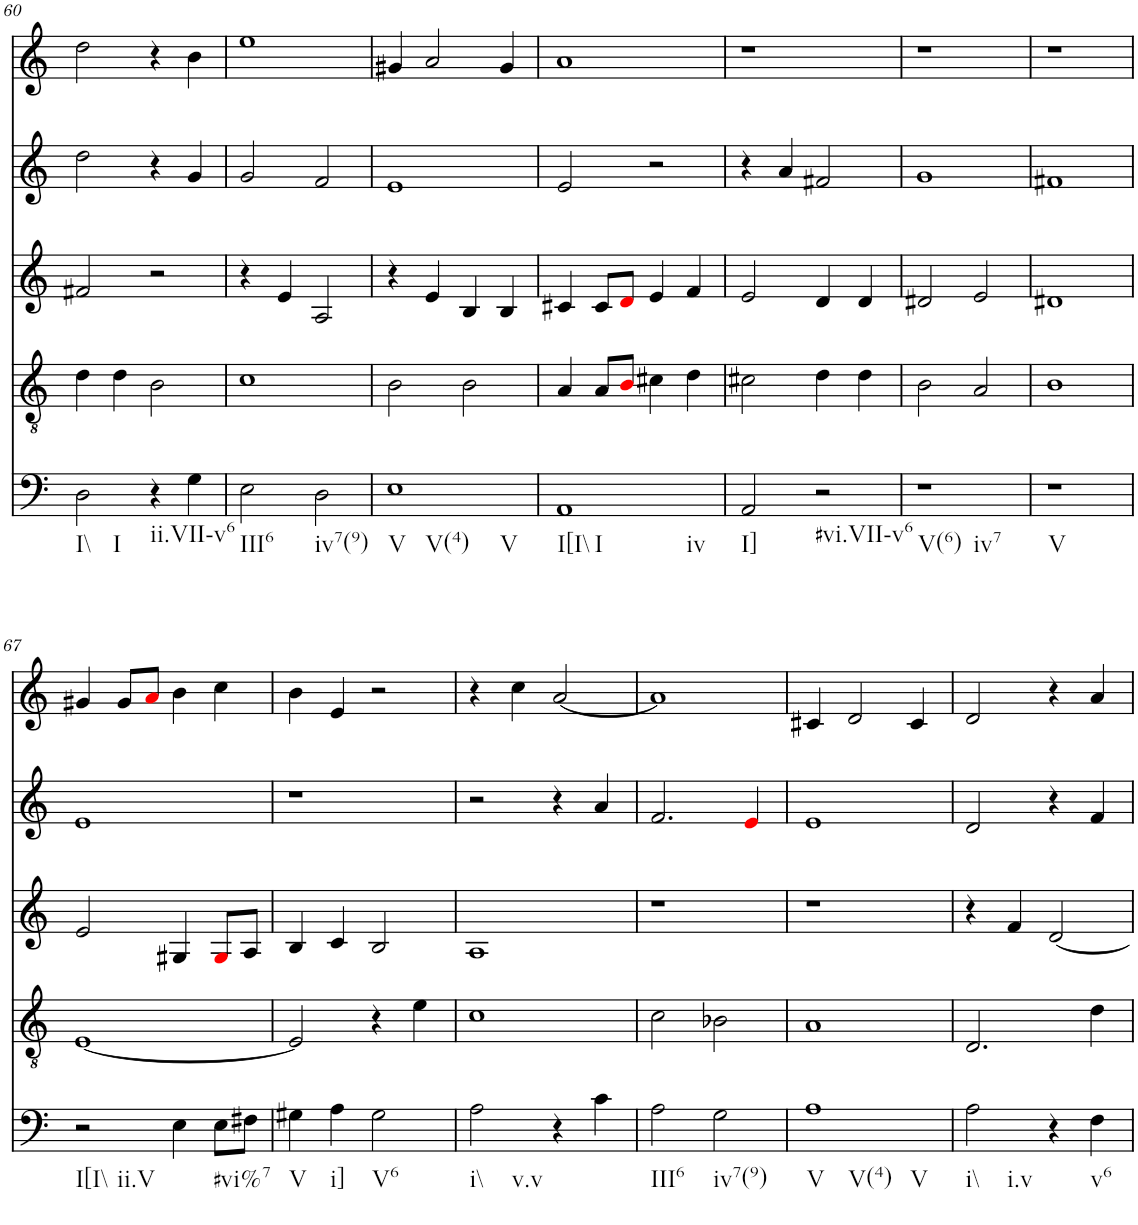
**kern	**kern	**kern	**kern	**kern
*part5	*part4	*part3	*part2	*part1
*staff5	*staff4	*staff3	*staff2	*staff1
*I"vox	*I"vox	*I"vox	*I"vox	*I"vox
!!LO:PB:g=z
*clefF4	*clefGv2	*clefG2	*clefG2	*clefG2
*k[]	*k[]	*k[]	*k[]	*k[]
*M4/4	*M4/4	*M4/4	*M4/4	*M4/4
=60	=60	=60	=60	=60
!LO:TX:b:t=I\\	!	!	!	!
!LO:TX:b:t=I	!	!	!	!
2D\	4d\	2f#X/	2dd\	2dd\
.	4d\	.	.	.
!LO:TX:b:t=ii.VII-v6	!	!	!	!
4r	2B\	2r	4r	4r
4G\	.	.	4g/	4b\
=61	=61	=61	=61	=61
!LO:TX:b:t=III6	!	!	!	!
2E\	1c	4r	2g/	1ee
.	.	4e/	.	.
!LO:TX:b:t=iv7(9)	!	!	!	!
2D\	.	2A/	2f/	.
=62	=62	=62	=62	=62
!LO:TX:b:t=V	!	!	!	!
!LO:TX:b:t=V(4)	!	!	!	!
!LO:TX:b:t=V	!	!	!	!
1E	2B\	4r	1e	4g#X/
.	.	4e/	.	2a/
.	2B\	4B/	.	.
.	.	4B/	.	4g#/
=63	=63	=63	=63	=63
!LO:TX:b:t=I[I\\	!	!	!	!
!LO:TX:b:t=I	!	!	!	!
!LO:TX:b:t=iv	!	!	!	!
1AA	4A/	4c#X/	2e/	1a
.	8A/L	8c#/L	.	.
.	8Bi/J	8di/J	.	.
.	4c#X\	4e/	2r	.
.	4d\	4f/	.	.
=64	=64	=64	=64	=64
!LO:TX:b:t=I]	!	!	!	!
2AA/	2c#X\	2e/	4r	1r
.	.	.	4a/	.
!LO:TX:b:t=#vi.VII-v6	!	!	!	!
2r	4d\	4d/	2f#X/	.
.	4d\	4d/	.	.
=65	=65	=65	=65	=65
!LO:TX:b:t=V(6)	!	!	!	!
!LO:TX:b:t=iv7	!	!	!	!
1r	2B\	2d#X/	1g	1r
.	2A/	2e/	.	.
=66	=66	=66	=66	=66
!LO:TX:b:t=V	!	!	!	!
1r	1B	1d#X	1f#X	1r
!!LO:LB:g=z
=67	=67	=67	=67	=67
!LO:TX:b:t=I[I\\	!	!	!	!
!LO:TX:b:t=ii.V	!	!	!	!
2r	[1E	2e/	1e	4g#X/
.	.	.	.	8g#/L
.	.	.	.	8ai/J
4E\	.	4G#X/	.	4b\
!LO:TX:b:t=#vi%7	!	!	!	!
8E\L	.	8G#i/L	.	4cc\
8F#X\J	.	8A/J	.	.
=68	=68	=68	=68	=68
!LO:TX:b:t=V	!	!	!	!
4G#X\	2E/]	4B/	1r	4b\
!LO:TX:b:t=i]	!	!	!	!
4A\	.	4c/	.	4e/
!LO:TX:b:t=V6	!	!	!	!
2G#\	4r	2B/	.	2r
.	4e\	.	.	.
=69	=69	=69	=69	=69
!LO:TX:b:t=i\\	!	!	!	!
!LO:TX:b:t=v.v	!	!	!	!
2A\	1c	1A	2r	4r
.	.	.	.	4cc\
4r	.	.	4r	[2a/
4c\	.	.	4a/	.
=70	=70	=70	=70	=70
!LO:TX:b:t=III6	!	!	!	!
2A\	2c\	1r	2.f/	1a]
!LO:TX:b:t=iv7(9)	!	!	!	!
2G\	2B-X\	.	.	.
.	.	.	4ei/	.
=71	=71	=71	=71	=71
!LO:TX:b:t=V	!	!	!	!
!LO:TX:b:t=V(4)	!	!	!	!
!LO:TX:b:t=V	!	!	!	!
1A	1A	1r	1e	4c#X/
.	.	.	.	2d/
.	.	.	.	4c#/
=72	=72	=72	=72	=72
!LO:TX:b:t=i\\	!	!	!	!
!LO:TX:b:t=i.v	!	!	!	!
2A\	2.D/	4r	2d/	2d/
.	.	4f/	.	.
4r	.	[2d/	4r	4r
!LO:TX:b:t=v6	!	!	!	!
4F\	4d\	.	4f/	4a/
=	=	=	=	=
*-	*-	*-	*-	*-
